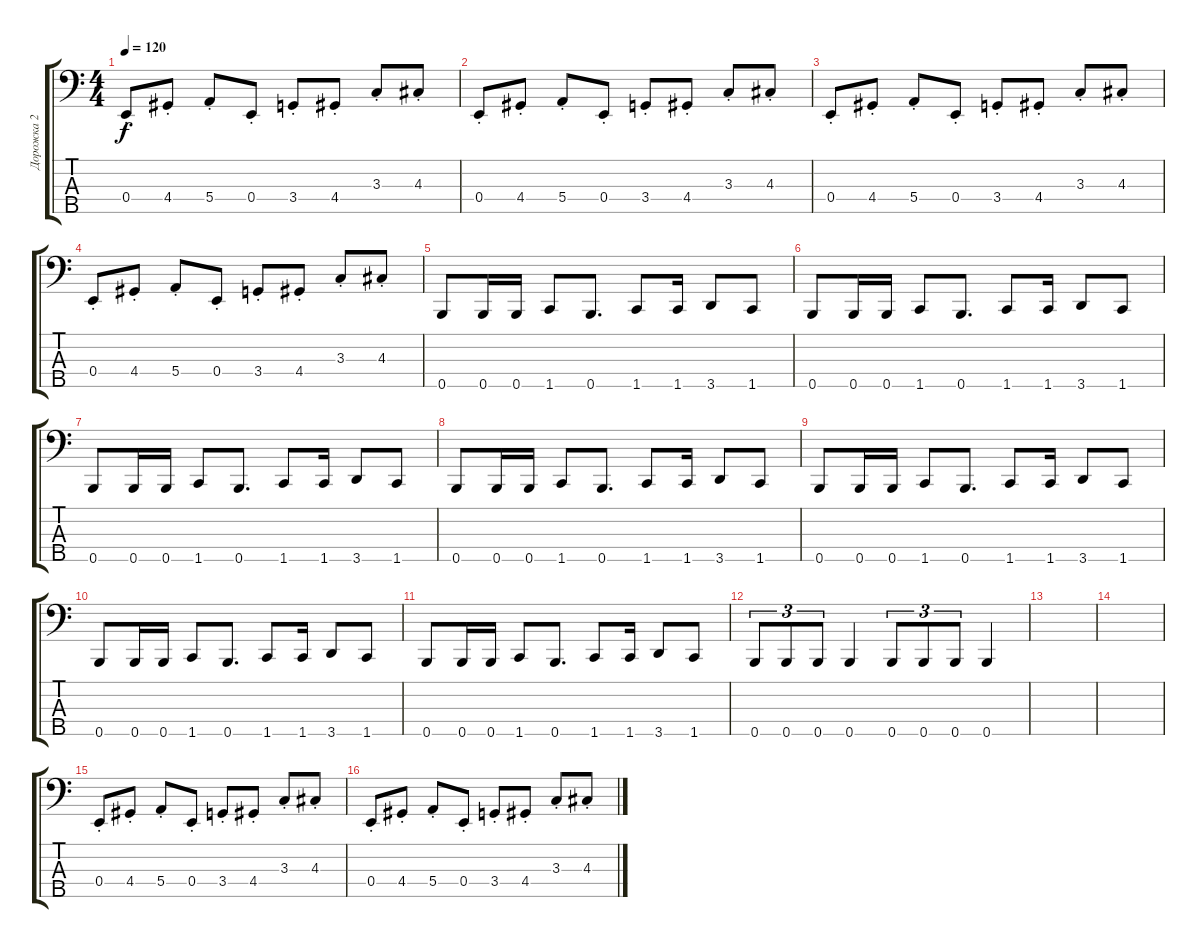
\track ("Дорожка 2" "Дорожка 2") {instrument electricbasspick}
\staff {score tabs}
\tuning (G2 D2 A1 E1 B0) {hide}
\ts (4 4)
\tempo 120
\clef f4
\ks c
0.4{st}.8{dy f} 4.4{st}.8 5.4{st}.8 0.4{st}.8 3.4{st}.8 4.4{st}.8 3.3{st}.8 4.3{st}.8 |
0.4{st}.8 4.4{st}.8 5.4{st}.8 0.4{st}.8 3.4{st}.8 4.4{st}.8 3.3{st}.8 4.3{st}.8 |
0.4{st}.8 4.4{st}.8 5.4{st}.8 0.4{st}.8 3.4{st}.8 4.4{st}.8 3.3{st}.8 4.3{st}.8 |
0.4{st}.8 4.4{st}.8 5.4{st}.8 0.4{st}.8 3.4{st}.8 4.4{st}.8 3.3{st}.8 4.3{st}.8 |
0.5.8{instrument electricbasspick} 0.5.16 0.5.16 1.5.8 0.5.8{d} 1.5.8 1.5.16 3.5.8 1.5.8 |
0.5.8 0.5.16 0.5.16 1.5.8 0.5.8{d} 1.5.8 1.5.16 3.5.8 1.5.8 |
0.5.8 0.5.16 0.5.16 1.5.8 0.5.8{d} 1.5.8 1.5.16 3.5.8 1.5.8 |
0.5.8 0.5.16 0.5.16 1.5.8 0.5.8{d} 1.5.8 1.5.16 3.5.8 1.5.8 |
0.5.8 0.5.16 0.5.16 1.5.8 0.5.8{d} 1.5.8 1.5.16 3.5.8 1.5.8 |
0.5.8 0.5.16 0.5.16 1.5.8 0.5.8{d} 1.5.8 1.5.16 3.5.8 1.5.8 |
0.5.8 0.5.16 0.5.16 1.5.8 0.5.8{d} 1.5.8 1.5.16 3.5.8 1.5.8 |
0.5.8{tu (3 2)} 0.5.8{tu (3 2)} 0.5.8{tu (3 2)} 0.5.4 0.5.8{tu (3 2)} 0.5.8{tu (3 2)} 0.5.8{tu (3 2)} 0.5.4 |
|
|
0.4{st}.8{instrument slapbass1} 4.4{st}.8 5.4{st}.8 0.4{st}.8 3.4{st}.8 4.4{st}.8 3.3{st}.8 4.3{st}.8 |
0.4{st}.8 4.4{st}.8 5.4{st}.8 0.4{st}.8 3.4{st}.8 4.4{st}.8 3.3{st}.8 4.3{st}.8
